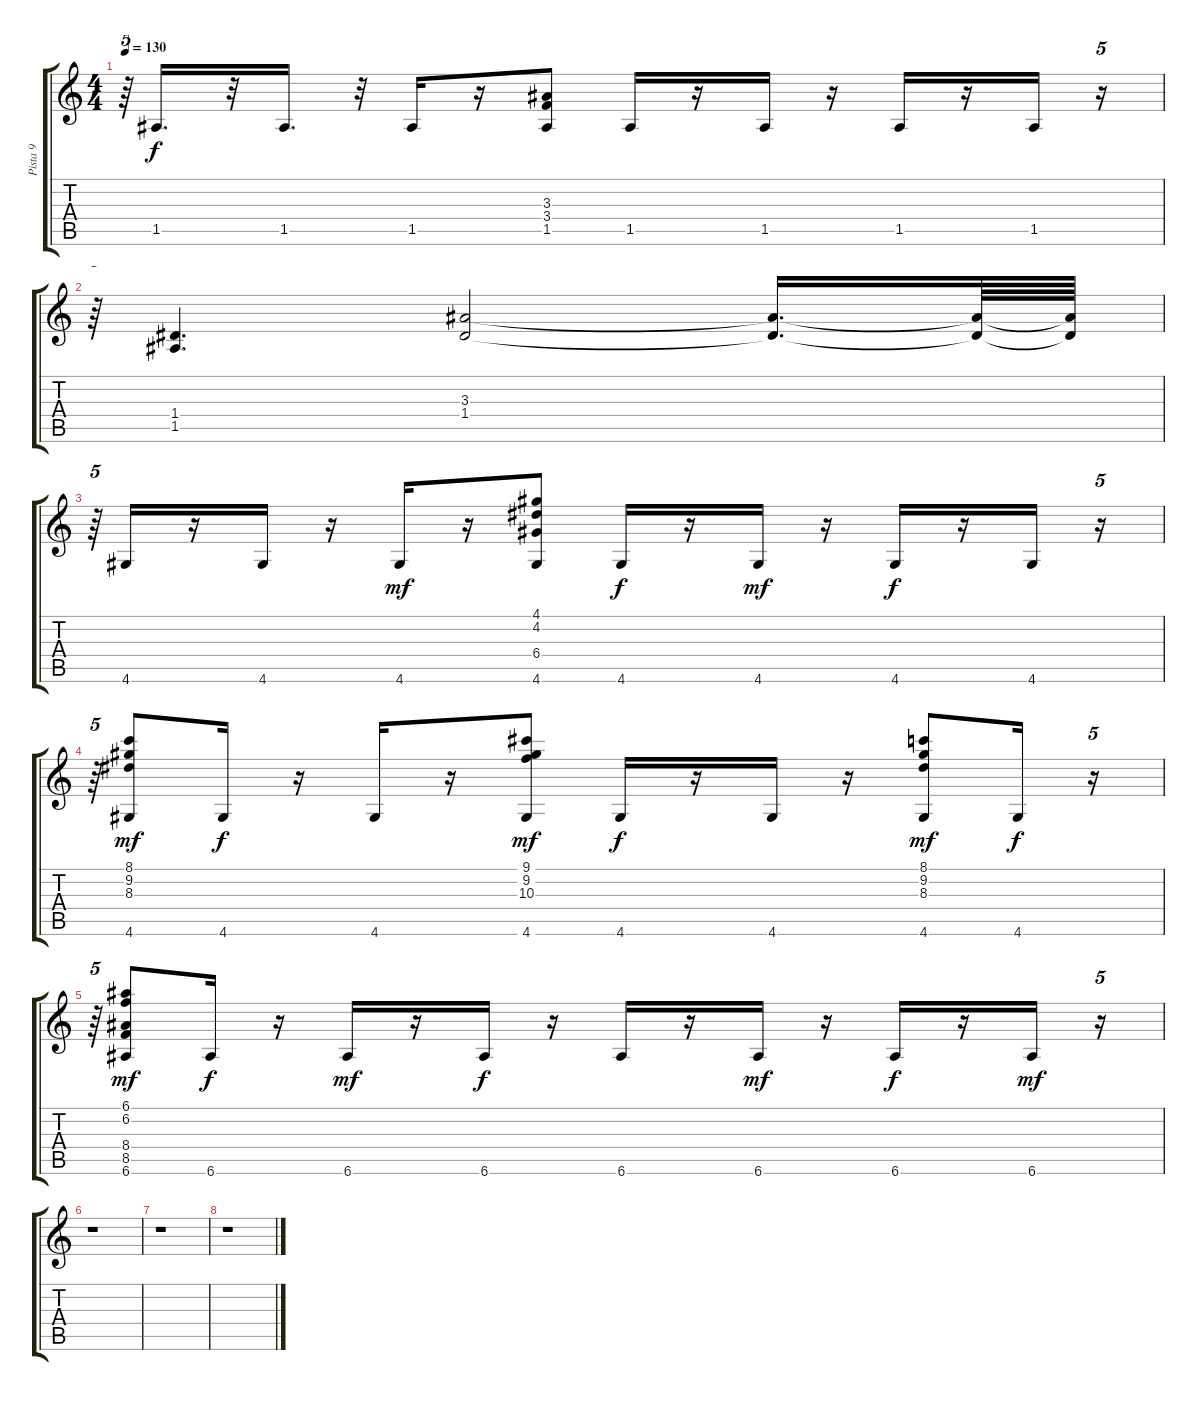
\track ("Pista 9" "Pista 9") {instrument distortionguitar}
\staff {score tabs}
\tuning (E4 B3 G3 D3 A2 E2) {hide}
\ts (4 4)
\tempo 130
\clef g2
\ks c
r.64{tu (5 4) dy f} 1.5.16{d} r.32 1.5.16{d} r.32 1.5.16 r.16 (3.3 3.4 1.5).8 1.5.16 r.16 1.5.16 r.16 1.5.16 r.16 1.5.16 r.16{tu (5 4)} |
r.64{tu (5 4)} (1.4 1.5).4{d} (3.3 1.4).2 (3.3{t} 1.4{t}).16{d} (3.3{t} 1.4{t}).64 (3.3{t} 1.4{t}).64 |
r.64{tu (5 4)} 4.6.16 r.16 4.6.16 r.16 4.6.16{dy mf} r.16 (4.1 4.2 6.4 4.6).8 4.6.16{dy f} r.16 4.6.16{dy mf} r.16 4.6.16{dy f} r.16 4.6.16 r.16{tu (5 4)} |
r.64{tu (5 4)} (8.1 9.2 8.3 4.6).8{dy mf} 4.6.16{dy f} r.16 4.6.16 r.16 (9.1 9.2 10.3 4.6).8{dy mf} 4.6.16{dy f} r.16 4.6.16 r.16 (8.1 9.2 8.3 4.6).8{dy mf} 4.6.16{dy f} r.16{tu (5 4)} |
r.64{tu (5 4)} (6.1 6.2 8.4 8.5 6.6).8{dy mf} 6.6.16{dy f} r.16 6.6.16{dy mf} r.16 6.6.16{dy f} r.16 6.6.16 r.16 6.6.16{dy mf} r.16 6.6.16{dy f} r.16 6.6.16{dy mf} r.16{tu (5 4)} |
r.1 |
r.1 |
r.1
